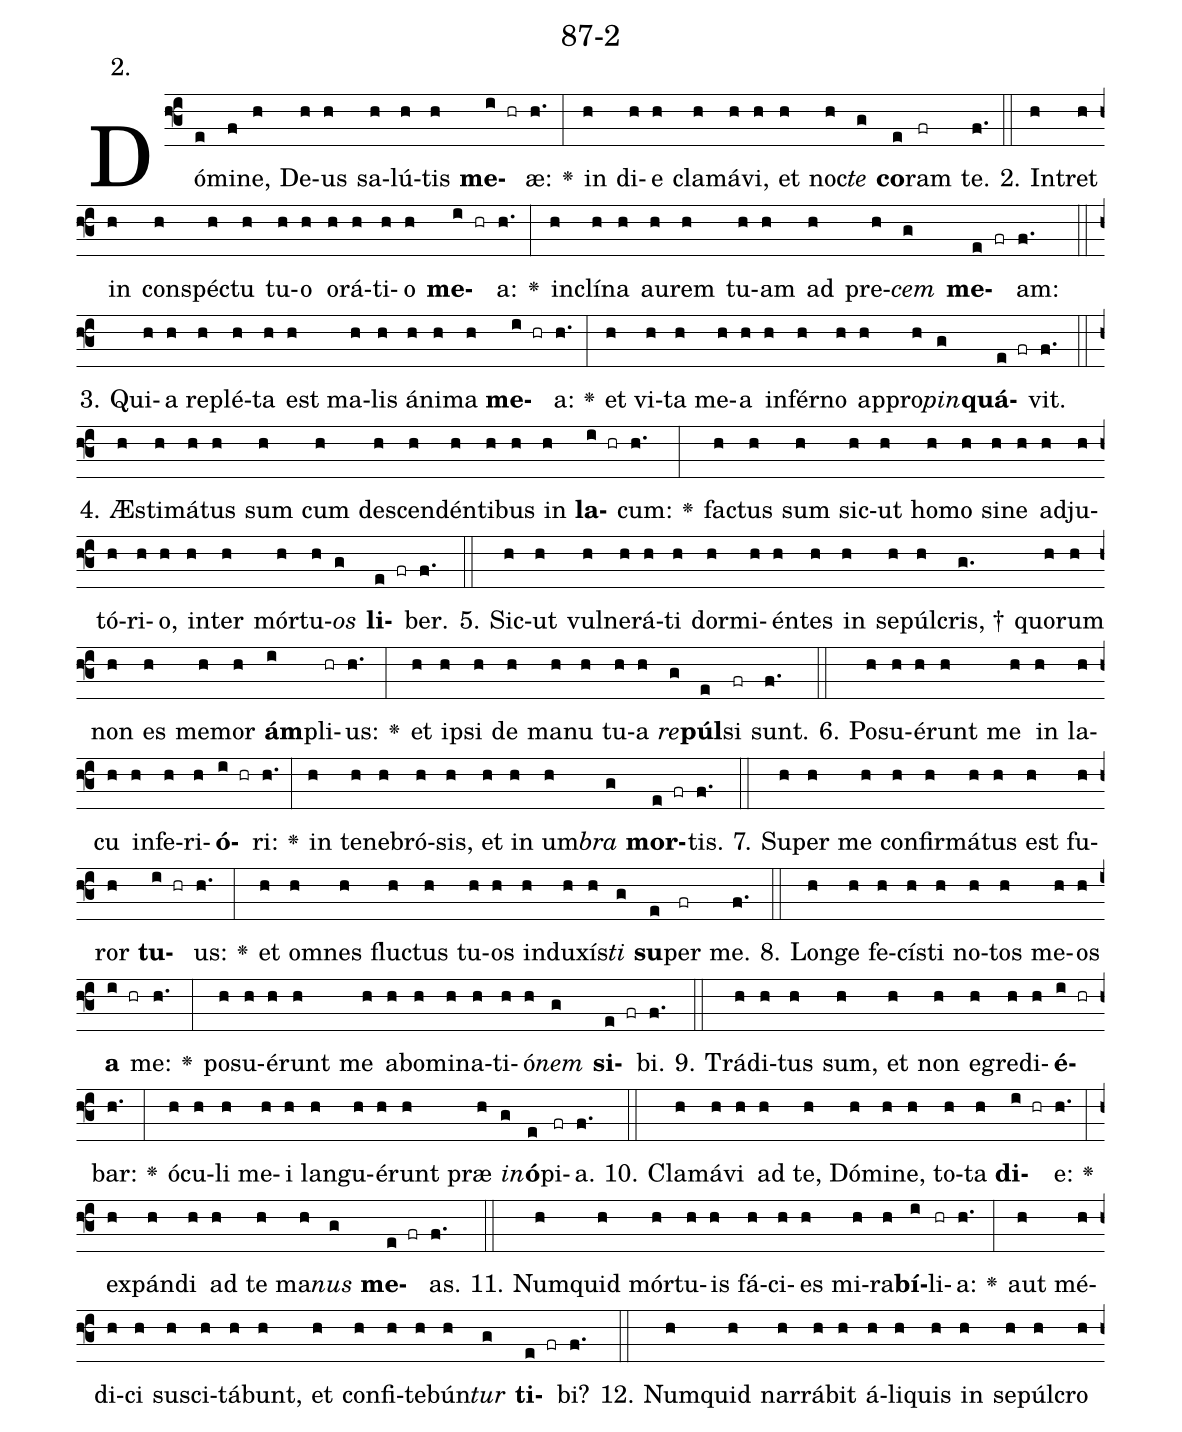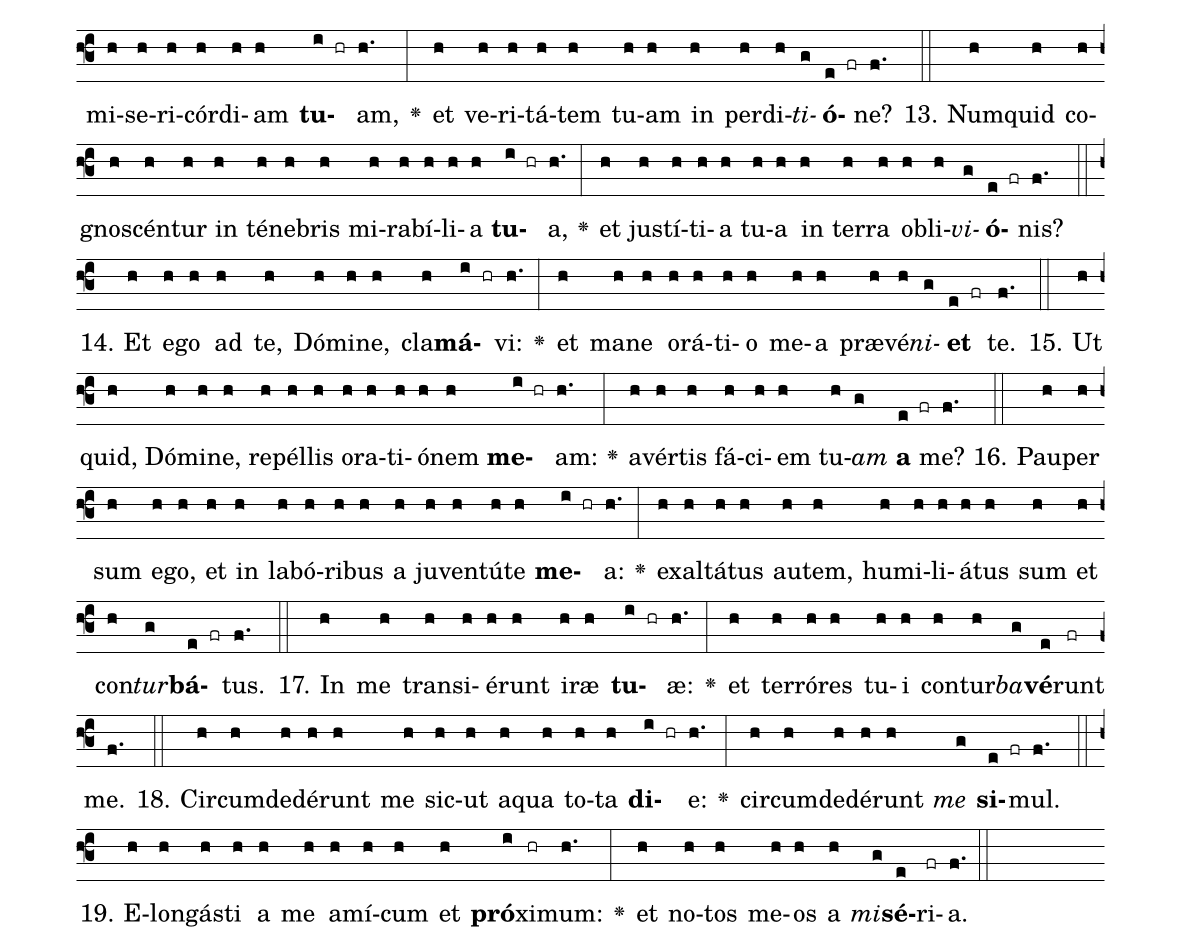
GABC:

name: 87-2;
annotation: 2.;
%%
(f3)Dó(e)mi(f)ne,(h) De(h)us(h) sa(h)lú(h)tis(h) <b>me</b>(i hr)æ:(h.) <v>\greheightstar</v>(:) in(h) di(h)e(h) cla(h)má(h)vi,(h) et(h) noc(h)<i>te</i>(g) <b>co</b>(e)ram(fr) te.(f.) (::)
2. In(h)tret(h) in(h) con(h)spéc(h)tu(h) tu(h)o(h) o(h)rá(h)ti(h)o(h) <b>me</b>(i hr)a:(h.) <v>\greheightstar</v>(:) in(h)clí(h)na(h) au(h)rem(h) tu(h)am(h) ad(h) pre(h)<i>cem</i>(g) <b>me</b>(e fr)am:(f.) (::)
3. Qui(h)a(h) re(h)plé(h)ta(h) est(h) ma(h)lis(h) á(h)ni(h)ma(h) <b>me</b>(i hr)a:(h.) <v>\greheightstar</v>(:) et(h) vi(h)ta(h) me(h)a(h) in(h)fér(h)no(h) ap(h)pro(h)<i>pin</i>(g)<b>quá</b>(e fr)vit.(f.) (::)
4. Æs(h)ti(h)má(h)tus(h) sum(h) cum(h) de(h)scen(h)dén(h)ti(h)bus(h) in(h) <b>la</b>(i hr)cum:(h.) <v>\greheightstar</v>(:) fac(h)tus(h) sum(h) sic(h)ut(h) ho(h)mo(h) si(h)ne(h) ad(h)ju(h)tó(h)ri(h)o,(h) in(h)ter(h) mór(h)tu(h)<i>os</i>(g) <b>li</b>(e fr)ber.(f.) (::)
5. Sic(h)ut(h) vul(h)ne(h)rá(h)ti(h) dor(h)mi(h)én(h)tes(h) in(h) se(h)púl(h)cris, †(g.) quo(h)rum(h) non(h) es(h) me(h)mor(h) <b>ám</b>(i)pli(hr)us:(h.) <v>\greheightstar</v>(:) et(h) ip(h)si(h) de(h) ma(h)nu(h) tu(h)a(h) <i>re</i>(g)<b>púl</b>(e)si(fr) sunt.(f.) (::)
6. Po(h)su(h)é(h)runt(h) me(h) in(h) la(h)cu(h) in(h)fe(h)ri(h)<b>ó</b>(i hr)ri:(h.) <v>\greheightstar</v>(:) in(h) te(h)ne(h)bró(h)sis,(h) et(h) in(h) um(h)<i>bra</i>(g) <b>mor</b>(e fr)tis.(f.) (::)
7. Su(h)per(h) me(h) con(h)fir(h)má(h)tus(h) est(h) fu(h)ror(h) <b>tu</b>(i hr)us:(h.) <v>\greheightstar</v>(:) et(h) om(h)nes(h) fluc(h)tus(h) tu(h)os(h) in(h)du(h)xís(h)<i>ti</i>(g) <b>su</b>(e)per(fr) me.(f.) (::)
8. Lon(h)ge(h) fe(h)cís(h)ti(h) no(h)tos(h) me(h)os(h) <b>a</b>(i hr) me:(h.) <v>\greheightstar</v>(:) po(h)su(h)é(h)runt(h) me(h) ab(h)o(h)mi(h)na(h)ti(h)ó(h)<i>nem</i>(g) <b>si</b>(e fr)bi.(f.) (::)
9. Trá(h)di(h)tus(h) sum,(h) et(h) non(h) e(h)gre(h)di(h)<b>é</b>(i hr)bar:(h.) <v>\greheightstar</v>(:) ó(h)cu(h)li(h) me(h)i(h) lan(h)gu(h)é(h)runt(h) præ(h) <i>in</i>(g)<b>ó</b>(e)pi(fr)a.(f.) (::)
10. Cla(h)má(h)vi(h) ad(h) te,(h) Dó(h)mi(h)ne,(h) to(h)ta(h) <b>di</b>(i hr)e:(h.) <v>\greheightstar</v>(:) ex(h)pán(h)di(h) ad(h) te(h) ma(h)<i>nus</i>(g) <b>me</b>(e fr)as.(f.) (::)
11. Num(h)quid(h) mór(h)tu(h)is(h) fá(h)ci(h)es(h) mi(h)ra(h)<b>bí</b>(i)li(hr)a:(h.) <v>\greheightstar</v>(:) aut(h) mé(h)di(h)ci(h) su(h)sci(h)tá(h)bunt,(h) et(h) con(h)fi(h)te(h)bún(h)<i>tur</i>(g) <b>ti</b>(e fr)bi?(f.) (::)
12. Num(h)quid(h) nar(h)rá(h)bit(h) á(h)li(h)quis(h) in(h) se(h)púl(h)cro(h) mi(h)se(h)ri(h)cór(h)di(h)am(h) <b>tu</b>(i hr)am,(h.) <v>\greheightstar</v>(:) et(h) ve(h)ri(h)tá(h)tem(h) tu(h)am(h) in(h) per(h)di(h)<i>ti</i>(g)<b>ó</b>(e fr)ne?(f.) (::)
13. Num(h)quid(h) co(h)gno(h)scén(h)tur(h) in(h) té(h)ne(h)bris(h) mi(h)ra(h)bí(h)li(h)a(h) <b>tu</b>(i hr)a,(h.) <v>\greheightstar</v>(:) et(h) jus(h)tí(h)ti(h)a(h) tu(h)a(h) in(h) ter(h)ra(h) ob(h)li(h)<i>vi</i>(g)<b>ó</b>(e fr)nis?(f.) (::)
14. Et(h) e(h)go(h) ad(h) te,(h) Dó(h)mi(h)ne,(h) cla(h)<b>má</b>(i hr)vi:(h.) <v>\greheightstar</v>(:) et(h) ma(h)ne(h) o(h)rá(h)ti(h)o(h) me(h)a(h) præ(h)vé(h)<i>ni</i>(g)<b>et</b>(e fr) te.(f.) (::)
15. Ut(h) quid,(h) Dó(h)mi(h)ne,(h) re(h)pél(h)lis(h) o(h)ra(h)ti(h)ó(h)nem(h) <b>me</b>(i hr)am:(h.) <v>\greheightstar</v>(:) a(h)vér(h)tis(h) fá(h)ci(h)em(h) tu(h)<i>am</i>(g) <b>a</b>(e fr) me?(f.) (::)
16. Pau(h)per(h) sum(h) e(h)go,(h) et(h) in(h) la(h)bó(h)ri(h)bus(h) a(h) ju(h)ven(h)tú(h)te(h) <b>me</b>(i hr)a:(h.) <v>\greheightstar</v>(:) ex(h)al(h)tá(h)tus(h) au(h)tem,(h) hu(h)mi(h)li(h)á(h)tus(h) sum(h) et(h) con(h)<i>tur</i>(g)<b>bá</b>(e fr)tus.(f.) (::)
17. In(h) me(h) trans(h)i(h)é(h)runt(h) i(h)ræ(h) <b>tu</b>(i hr)æ:(h.) <v>\greheightstar</v>(:) et(h) ter(h)ró(h)res(h) tu(h)i(h) con(h)tur(h)<i>ba</i>(g)<b>vé</b>(e)runt(fr) me.(f.) (::)
18. Cir(h)cum(h)de(h)dé(h)runt(h) me(h) sic(h)ut(h) a(h)qua(h) to(h)ta(h) <b>di</b>(i hr)e:(h.) <v>\greheightstar</v>(:) cir(h)cum(h)de(h)dé(h)runt(h) <i>me</i>(g) <b>si</b>(e fr)mul.(f.) (::)
19. E(h)lon(h)gás(h)ti(h) a(h) me(h) a(h)mí(h)cum(h) et(h) <b>pró</b>(i)xi(hr)mum:(h.) <v>\greheightstar</v>(:) et(h) no(h)tos(h) me(h)os(h) a(h) <i>mi</i>(g)<b>sé</b>(e)ri(fr)a.(f.) (::)
